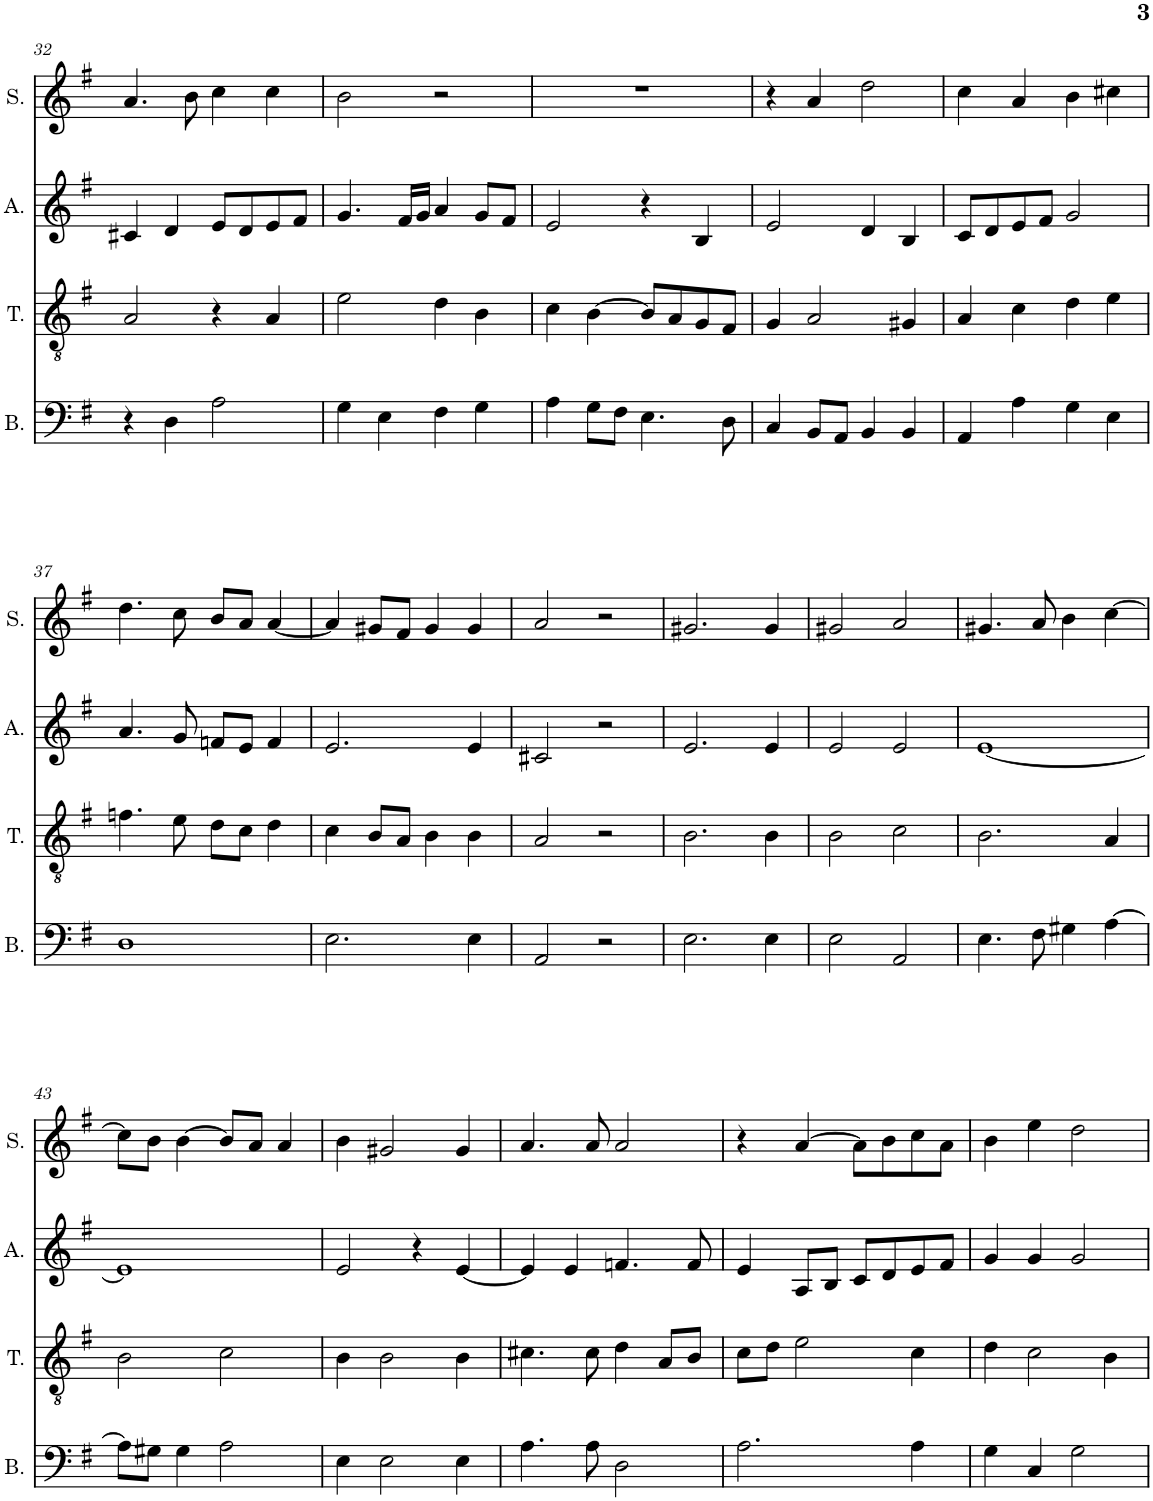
**kern	**kern	**kern	**kern
*part4	*part3	*part2	*part1
*staff4	*staff3	*staff2	*staff1
*I"Bass	*I"Tenor	*I"Alto	*I"Soprano
*I'B.	*I'T.	*I'A.	*I'S.
!!LO:PB:g=z
*clefF4	*clefGv2	*clefG2	*clefG2
*k[f#]	*k[f#]	*k[f#]	*k[f#]
*M4/4	*M4/4	*M4/4	*M4/4
=32	=32	=32	=32
4r	2A/	4c#X/	4.a/
4D\	.	4d/	.
.	.	.	8b\
2A\	4r	8e/L	4cc\
.	.	8d/	.
.	4A/	8e/	4cc\
.	.	8f#/J	.
=33	=33	=33	=33
4G\	2e\	4.g/	2b\
4E\	.	.	.
.	.	16f#/LL	.
.	.	16g/JJ	.
4F#\	4d\	4a/	2r
4G\	4B\	8g/L	.
.	.	8f#/J	.
=34	=34	=34	=34
4A\	4c\	2e/	1r
8G\L	[4B\	.	.
8F#\J	.	.	.
4.E\	8B/L]	4r	.
.	8A/	.	.
.	8G/	4B/	.
8D\	8F#/J	.	.
=35	=35	=35	=35
4C/	4G/	2e/	4r
8BB/L	2A/	.	4a/
8AA/J	.	.	.
4BB/	.	4d/	2dd\
4BB/	4G#X/	4B/	.
=36	=36	=36	=36
4AA/	4A/	8c/L	4cc\
.	.	8d/	.
4A\	4c\	8e/	4a/
.	.	8f#/J	.
4G\	4d\	2g/	4b\
4E\	4e\	.	4cc#X\
!!LO:LB:g=z
=37	=37	=37	=37
1D	4.fn\	4.a/	4.dd\
.	8e\	8g/	8cc\
.	8d\L	8fn/L	8b/L
.	8c\J	8e/J	8a/J
.	4d\	4f/	[4a/
=38	=38	=38	=38
2.E\	4c\	2.e/	4a/]
.	8B/L	.	8g#X/L
.	8A/J	.	8f#/J
.	4B\	.	4g#/
4E\	4B\	4e/	4g#/
=39	=39	=39	=39
2AA/	2A/	2c#X/	2a/
2r	2r	2r	2r
=40	=40	=40	=40
2.E\	2.B\	2.e/	2.g#X/
4E\	4B\	4e/	4g#/
=41	=41	=41	=41
2E\	2B\	2e/	2g#X/
2AA/	2c\	2e/	2a/
=42	=42	=42	=42
4.E\	2.B\	[1e	4.g#X/
8F#\	.	.	8a/
4G#X\	.	.	4b\
[4A\	4A/	.	[4cc\
!!LO:LB:g=z
=43	=43	=43	=43
8A\L]	2B\	1e]	8cc\L]
8G#X\J	.	.	8b\J
4G#\	.	.	[4b\
2A\	2c\	.	8b/L]
.	.	.	8a/J
.	.	.	4a/
=44	=44	=44	=44
4E\	4B\	2e/	4b\
2E\	2B\	.	2g#X/
.	.	4r	.
4E\	4B\	[4e/	4g#/
=45	=45	=45	=45
4.A\	4.c#X\	4e/]	4.a/
.	.	4e/	.
8A\	8c#\	.	8a/
2D\	4d\	4.fn/	2a/
.	8A/L	.	.
.	8B/J	8f/	.
=46	=46	=46	=46
2.A\	8c\L	4e/	4r
.	8d\J	.	.
.	2e\	8A/L	[4a/
.	.	8B/J	.
.	.	8c/L	8a\L]
.	.	8d/	8b\
4A\	4c\	8e/	8cc\
.	.	8f#/J	8a\J
=47	=47	=47	=47
4G\	4d\	4g/	4b\
4C/	2c\	4g/	4ee\
2G\	.	2g/	2dd\
.	4B\	.	.
=	=	=	=
*-	*-	*-	*-
